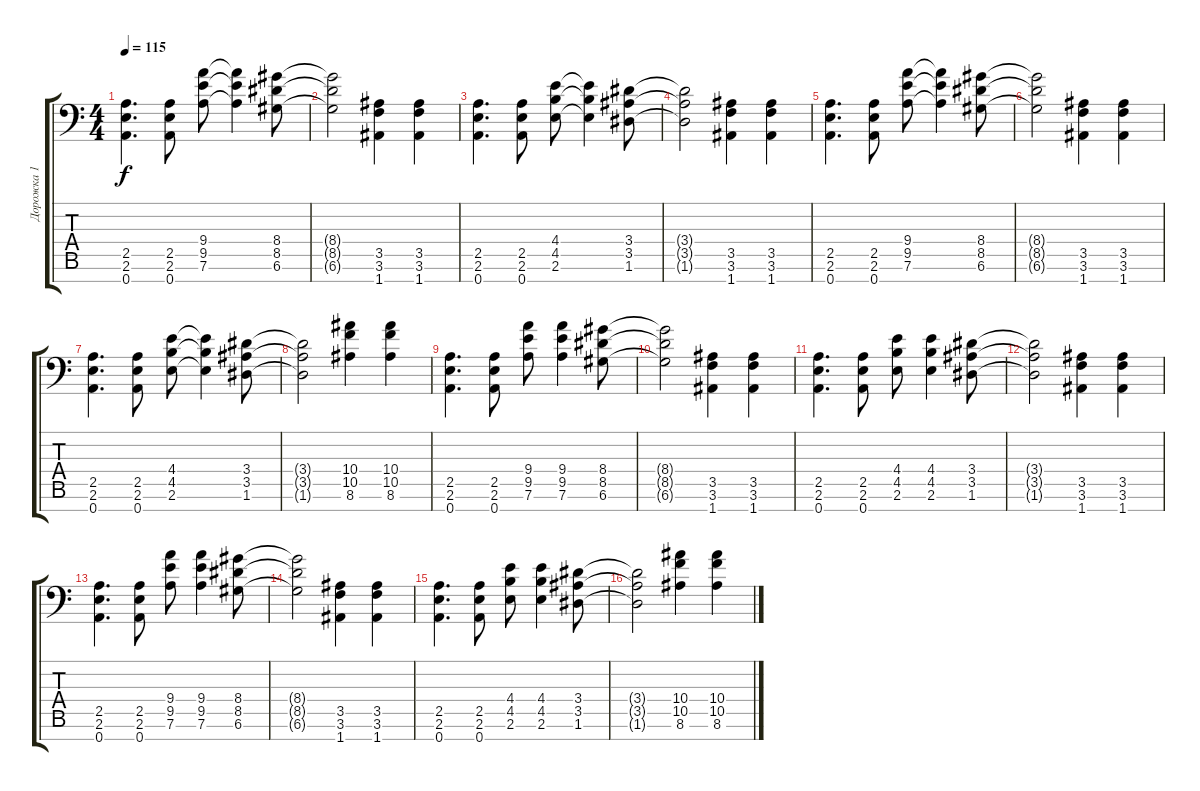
\track ("Дорожка 1" "Дорожка 1") {instrument overdrivenguitar}
\staff {score tabs}
\tuning (D4 A3 F3 C3 G2 D2 A1) {hide}
\ts (4 4)
\tempo 115
\clef f4
\ks c
(2.5 2.6 0.7).4{d dy f} (2.5 2.6 0.7).8 (9.4 9.5 7.6).8 (9.4{t} 9.5{t} 7.6{t}).4 (8.4 8.5 6.6).8 |
(8.4{t} 8.5{t} 6.6{t}).2 (3.5 3.6 1.7).4 (3.5 3.6 1.7).4 |
(2.5 2.6 0.7).4{d} (2.5 2.6 0.7).8 (4.4 4.5 2.6).8 (4.4{t} 4.5{t} 2.6{t}).4 (3.4 3.5 1.6).8 |
(3.4{t} 3.5{t} 1.6{t}).2 (3.5 3.6 1.7).4 (3.5 3.6 1.7).4 |
(2.5 2.6 0.7).4{d} (2.5 2.6 0.7).8 (9.4 9.5 7.6).8 (9.4{t} 9.5{t} 7.6{t}).4 (8.4 8.5 6.6).8 |
(8.4{t} 8.5{t} 6.6{t}).2 (3.5 3.6 1.7).4 (3.5 3.6 1.7).4 |
(2.5 2.6 0.7).4{d} (2.5 2.6 0.7).8 (4.4 4.5 2.6).8 (4.4{t} 4.5{t} 2.6{t}).4 (3.4 3.5 1.6).8 |
(3.4{t} 3.5{t} 1.6{t}).2 (10.4 10.5 8.6).4 (10.4 10.5 8.6).4 |
(2.5 2.6 0.7).4{d} (2.5 2.6 0.7).8 (9.4 9.5 7.6).8 (9.4 9.5 7.6).4 (8.4 8.5 6.6).8 |
(8.4{t} 8.5{t} 6.6{t}).2 (3.5 3.6 1.7).4 (3.5 3.6 1.7).4 |
(2.5 2.6 0.7).4{d} (2.5 2.6 0.7).8 (4.4 4.5 2.6).8 (4.4 4.5 2.6).4 (3.4 3.5 1.6).8 |
(3.4{t} 3.5{t} 1.6{t}).2 (3.5 3.6 1.7).4 (3.5 3.6 1.7).4 |
(2.5 2.6 0.7).4{d} (2.5 2.6 0.7).8 (9.4 9.5 7.6).8 (9.4 9.5 7.6).4 (8.4 8.5 6.6).8 |
(8.4{t} 8.5{t} 6.6{t}).2 (3.5 3.6 1.7).4 (3.5 3.6 1.7).4 |
(2.5 2.6 0.7).4{d} (2.5 2.6 0.7).8 (4.4 4.5 2.6).8 (4.4 4.5 2.6).4 (3.4 3.5 1.6).8 |
(3.4{t} 3.5{t} 1.6{t}).2 (10.4 10.5 8.6).4 (10.4 10.5 8.6).4
